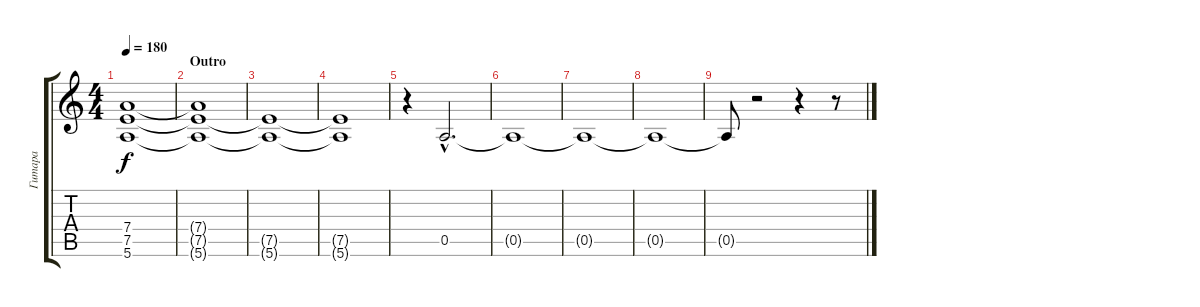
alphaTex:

\track ("Гитара" "Гитара") {instrument overdrivenguitar}
\staff {score tabs}
\tuning (E4 B3 G3 D3 A2 E2) {hide}
\ts (4 4)
\tempo 180
\clef g2
\ks c
(7.4 7.5 5.6).1{dy f} |
\section ("" "Outro")
(7.4{t} 7.5{t} 5.6{t}).1 |
(7.5{t} 5.6{t}).1 |
(7.5{t} 5.6{t}).1 |
r.4 0.5{hac}.2{d} |
0.5{t}.1 |
0.5{t}.1 |
0.5{t}.1 |
0.5{t}.8 r.2 r.4 r.8
